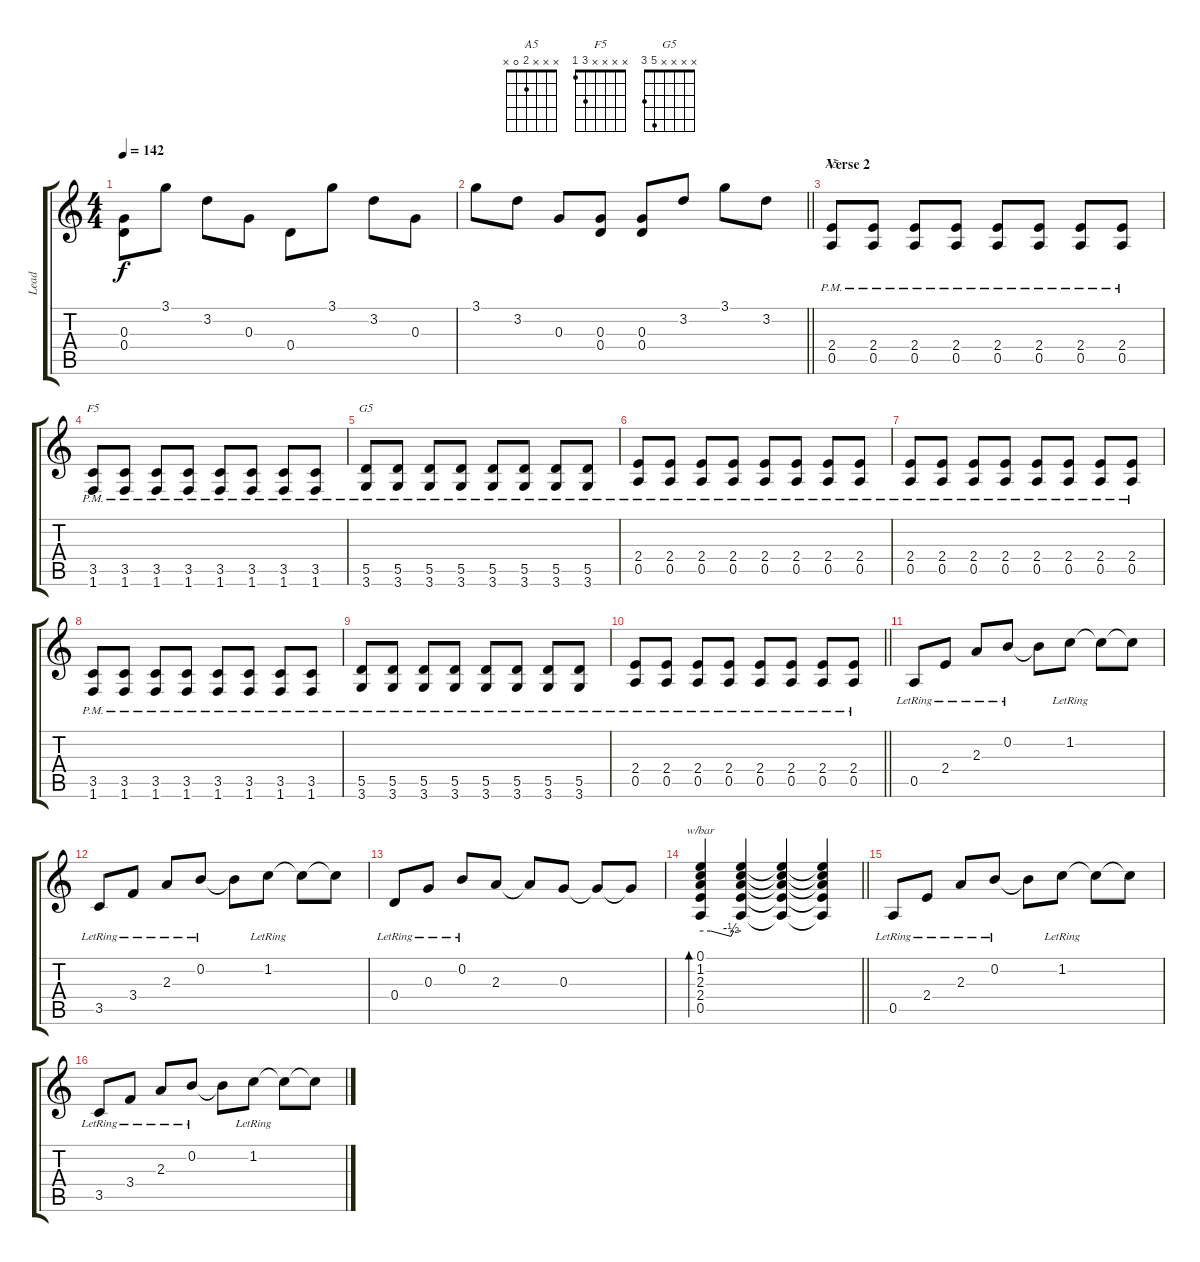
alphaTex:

\track ("Lead" "Lead") {instrument electricguitarclean}
\staff {score tabs}
\tuning (E4 B3 G3 D3 A2 E2) {hide}
\chord ("A5" x x x 2 0 x)
\chord ("F5" x x x x 3 1)
\chord ("G5" x x x x 5 3)
\ts (4 4)
\tempo 142
\clef g2
\ks c
(0.3 0.4).8{dy f} 3.1.8 3.2.8 0.3.8 0.4.8 3.1.8 3.2.8 0.3.8 |
\barLineRight lightlight
3.1.8 3.2.8 0.3.8 (0.3 0.4).8 (0.3 0.4).8 3.2.8 3.1.8 3.2.8 |
\section ("" "Verse 2")
(2.4{pm} 0.5{pm}).8{ch "A5"} (2.4{pm} 0.5{pm}).8 (2.4{pm} 0.5{pm}).8 (2.4{pm} 0.5{pm}).8 (2.4{pm} 0.5{pm}).8 (2.4{pm} 0.5{pm}).8 (2.4{pm} 0.5{pm}).8 (2.4{pm} 0.5{pm}).8 |
(3.5{pm} 1.6{pm}).8{ch "F5"} (3.5{pm} 1.6{pm}).8 (3.5{pm} 1.6{pm}).8 (3.5{pm} 1.6{pm}).8 (3.5{pm} 1.6{pm}).8 (3.5{pm} 1.6{pm}).8 (3.5{pm} 1.6{pm}).8 (3.5{pm} 1.6{pm}).8 |
(5.5{pm} 3.6{pm}).8{ch "G5"} (5.5{pm} 3.6{pm}).8 (5.5{pm} 3.6{pm}).8 (5.5{pm} 3.6{pm}).8 (5.5{pm} 3.6{pm}).8 (5.5{pm} 3.6{pm}).8 (5.5{pm} 3.6{pm}).8 (5.5{pm} 3.6{pm}).8 |
(2.4{pm} 0.5{pm}).8 (2.4{pm} 0.5{pm}).8 (2.4{pm} 0.5{pm}).8 (2.4{pm} 0.5{pm}).8 (2.4{pm} 0.5{pm}).8 (2.4{pm} 0.5{pm}).8 (2.4{pm} 0.5{pm}).8 (2.4{pm} 0.5{pm}).8 |
(2.4{pm} 0.5{pm}).8 (2.4{pm} 0.5{pm}).8 (2.4{pm} 0.5{pm}).8 (2.4{pm} 0.5{pm}).8 (2.4{pm} 0.5{pm}).8 (2.4{pm} 0.5{pm}).8 (2.4{pm} 0.5{pm}).8 (2.4{pm} 0.5{pm}).8 |
(3.5{pm} 1.6{pm}).8 (3.5{pm} 1.6{pm}).8 (3.5{pm} 1.6{pm}).8 (3.5{pm} 1.6{pm}).8 (3.5{pm} 1.6{pm}).8 (3.5{pm} 1.6{pm}).8 (3.5{pm} 1.6{pm}).8 (3.5{pm} 1.6{pm}).8 |
(5.5{pm} 3.6{pm}).8 (5.5{pm} 3.6{pm}).8 (5.5{pm} 3.6{pm}).8 (5.5{pm} 3.6{pm}).8 (5.5{pm} 3.6{pm}).8 (5.5{pm} 3.6{pm}).8 (5.5{pm} 3.6{pm}).8 (5.5{pm} 3.6{pm}).8 |
\barLineRight lightlight
(2.4{pm} 0.5{pm}).8 (2.4{pm} 0.5{pm}).8 (2.4{pm} 0.5{pm}).8 (2.4{pm} 0.5{pm}).8 (2.4{pm} 0.5{pm}).8 (2.4{pm} 0.5{pm}).8 (2.4{pm} 0.5{pm}).8 (2.4{pm} 0.5{pm}).8 |
0.5{lr}.8 2.4{lr}.8 2.3{lr}.8 0.2{lr}.8 0.2{t}.8 1.2{lr}.8 1.2{t}.8 1.2{t}.8 |
3.5{lr}.8 3.4{lr}.8 2.3{lr}.8 0.2{lr}.8 0.2{t}.8 1.2{lr}.8 1.2{t}.8 1.2{t}.8 |
0.4{lr}.8 0.3{lr}.8 0.2{lr}.8 2.3.8 2.3{t}.8 0.3.8 0.3{t}.8 0.3{t}.8 |
\barLineRight lightlight
(0.1 1.2 2.3 2.4 0.5).4{tbe (custom default 0 0 15 0 45 -2 49 0 60 0) bd 120} (0.1{t} 1.2{t} 2.3{t} 2.4{t} 0.5{t}).4 (0.1{t} 1.2{t} 2.3{t} 2.4{t} 0.5{t}).4 (0.1{t} 1.2{t} 2.3{t} 2.4{t} 0.5{t}).4 |
0.5{lr}.8 2.4{lr}.8 2.3{lr}.8 0.2{lr}.8 0.2{t}.8 1.2{lr}.8 1.2{t}.8 1.2{t}.8 |
3.5{lr}.8 3.4{lr}.8 2.3{lr}.8 0.2{lr}.8 0.2{t}.8 1.2{lr}.8 1.2{t}.8 1.2{t}.8
